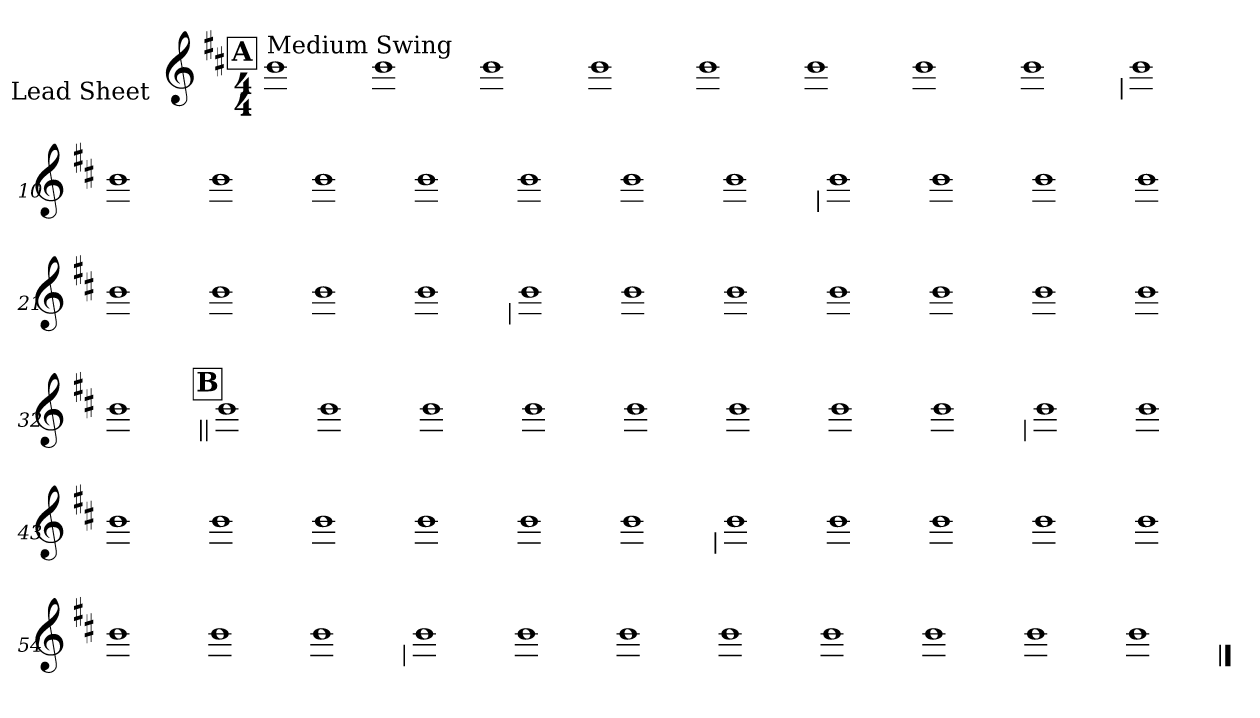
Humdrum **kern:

**kern
*part1
*staff1
*I"Lead Sheet
*stria0
*clefG2
*k[f#c#]
*D:
*M4/4
!!LO:REH:place=s1:a:t=A
=1||
!LO:TX:a:t=Medium Swing
1b
=2-
1b
=3-
1b
=4-
1b
=5-
1b
=6-
1b
=7-
1b
=8-
1b
!!LO:LB:g=z
=9
1b
=10-
1b
=11-
1b
=12-
1b
=13-
1b
=14-
1b
=15-
1b
=16-
1b
!!LO:LB:g=z
=17
1b
=18-
1b
=19-
1b
=20-
1b
=21-
1b
=22-
1b
=23-
1b
=24-
1b
!!LO:LB:g=z
=25
1b
=26-
1b
=27-
1b
=28-
1b
=29-
1b
=30-
1b
=31-
1b
=32-
1b
!!LO:LB:g=z
!!LO:REH:place=s1:a:t=B
=33||
1b
=34-
1b
=35-
1b
=36-
1b
=37-
1b
=38-
1b
=39-
1b
=40-
1b
!!LO:LB:g=z
=41
1b
=42-
1b
=43-
1b
=44-
1b
=45-
1b
=46-
1b
=47-
1b
=48-
1b
!!LO:LB:g=z
=49
1b
=50-
1b
=51-
1b
=52-
1b
=53-
1b
=54-
1b
=55-
1b
=56-
1b
!!LO:LB:g=z
=57
1b
=58-
1b
=59-
1b
=60-
1b
=61-
1b
=62-
1b
=63-
1b
=64-
1b
==
*-
